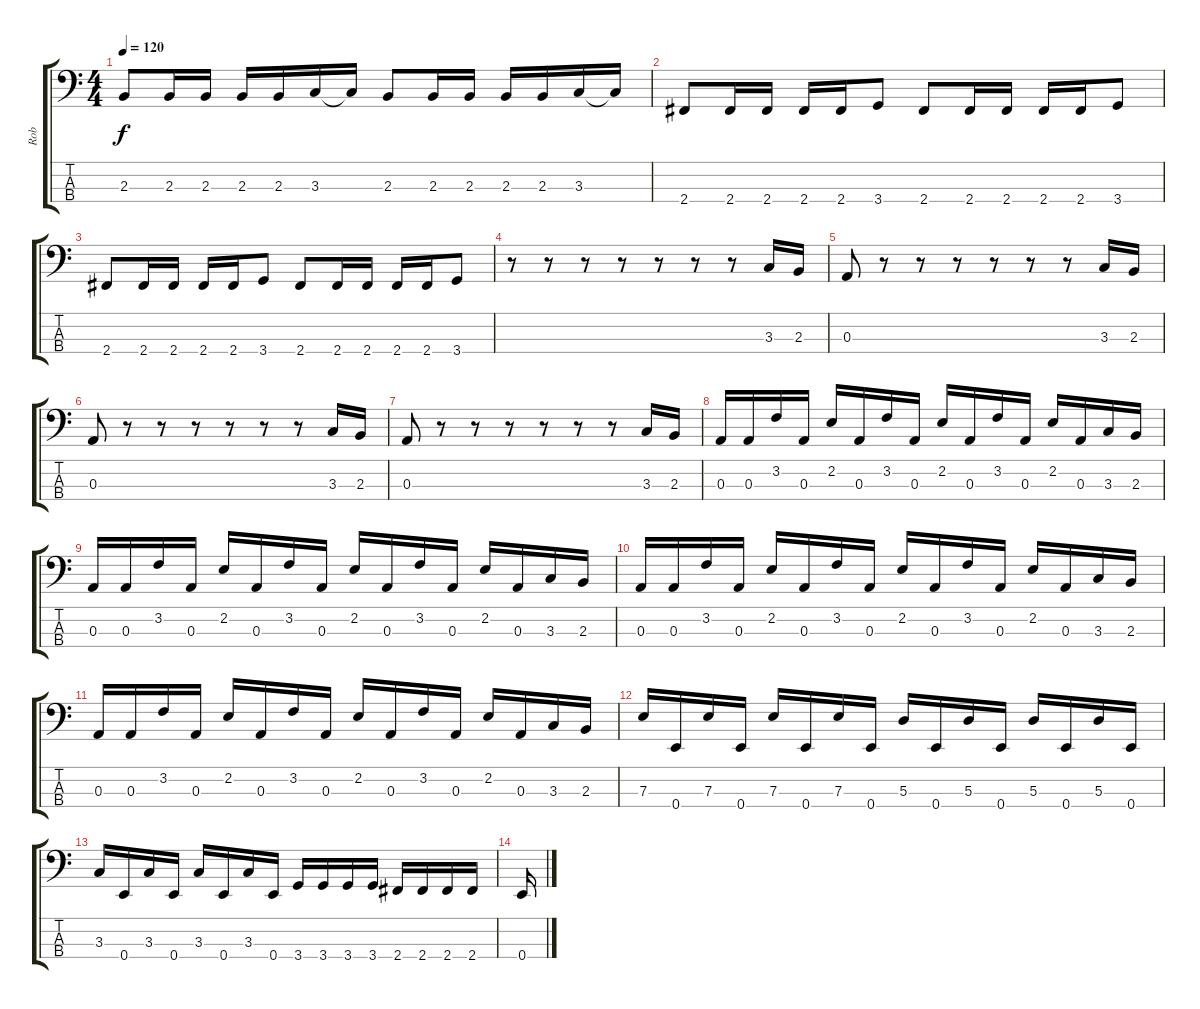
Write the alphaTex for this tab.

\track ("Rob" "Rob") {instrument electricbasspick}
\staff {score tabs}
\tuning (G2 D2 A1 E1) {hide}
\ts (4 4)
\tempo 120
\clef f4
\ks c
2.3.8{dy f} 2.3.16 2.3.16 2.3.16 2.3.16 3.3.16 3.3{t}.16 2.3.8 2.3.16 2.3.16 2.3.16 2.3.16 3.3.16 3.3{t}.16 |
2.4.8 2.4.16 2.4.16 2.4.16 2.4.16 3.4.8 2.4.8 2.4.16 2.4.16 2.4.16 2.4.16 3.4.8 |
2.4.8 2.4.16 2.4.16 2.4.16 2.4.16 3.4.8 2.4.8 2.4.16 2.4.16 2.4.16 2.4.16 3.4.8 |
r.8 r.8 r.8 r.8 r.8 r.8 r.8 3.3.16 2.3.16 |
0.3.8 r.8 r.8 r.8 r.8 r.8 r.8 3.3.16 2.3.16 |
0.3.8 r.8 r.8 r.8 r.8 r.8 r.8 3.3.16 2.3.16 |
0.3.8 r.8 r.8 r.8 r.8 r.8 r.8 3.3.16 2.3.16 |
0.3.16 0.3.16 3.2.16 0.3.16 2.2.16 0.3.16 3.2.16 0.3.16 2.2.16 0.3.16 3.2.16 0.3.16 2.2.16 0.3.16 3.3.16 2.3.16 |
0.3.16 0.3.16 3.2.16 0.3.16 2.2.16 0.3.16 3.2.16 0.3.16 2.2.16 0.3.16 3.2.16 0.3.16 2.2.16 0.3.16 3.3.16 2.3.16 |
0.3.16 0.3.16 3.2.16 0.3.16 2.2.16 0.3.16 3.2.16 0.3.16 2.2.16 0.3.16 3.2.16 0.3.16 2.2.16 0.3.16 3.3.16 2.3.16 |
0.3.16 0.3.16 3.2.16 0.3.16 2.2.16 0.3.16 3.2.16 0.3.16 2.2.16 0.3.16 3.2.16 0.3.16 2.2.16 0.3.16 3.3.16 2.3.16 |
7.3.16 0.4.16 7.3.16 0.4.16 7.3.16 0.4.16 7.3.16 0.4.16 5.3.16 0.4.16 5.3.16 0.4.16 5.3.16 0.4.16 5.3.16 0.4.16 |
3.3.16 0.4.16 3.3.16 0.4.16 3.3.16 0.4.16 3.3.16 0.4.16 3.4.16 3.4.16 3.4.16 3.4.16 2.4.16 2.4.16 2.4.16 2.4.16 |
0.4.16
